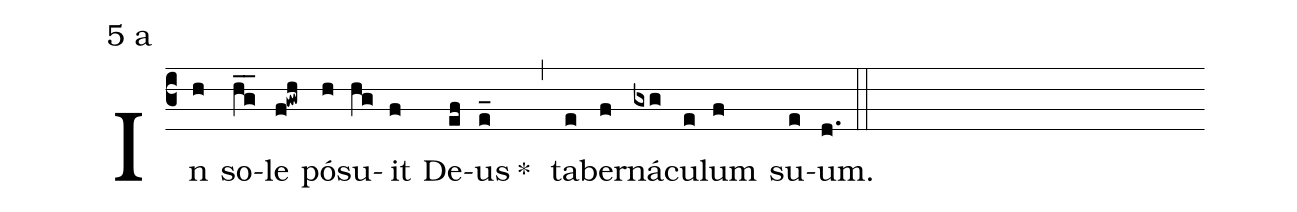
mode:5 a;
%%
(c3) In(h) so(hg__)le(f!gwh) pó(h)su(hg)it(f) De(ef)us(e_) *()(,) ta(e)ber(f)ná(gxg)cu(e)lum(f) su(e)um.(d.) (::)
